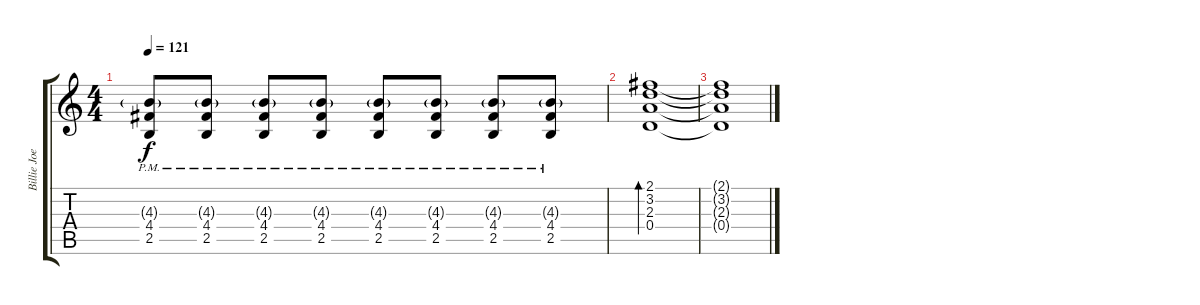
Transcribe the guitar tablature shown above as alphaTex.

\track ("Billie Joe" "Billie Joe") {instrument distortionguitar}
\staff {score tabs}
\tuning (E4 B3 G3 D3 A2 E2) {hide}
\ts (4 4)
\tempo 121
\clef g2
\ks c
(4.3{g pm} 4.4{pm} 2.5{pm}).8{dy f} (4.3{g pm} 4.4{pm} 2.5{pm}).8 (4.3{g pm} 4.4{pm} 2.5{pm}).8 (4.3{g pm} 4.4{pm} 2.5{pm}).8 (4.3{g pm} 4.4{pm} 2.5{pm}).8 (4.3{g pm} 4.4{pm} 2.5{pm}).8 (4.3{g pm} 4.4{pm} 2.5{pm}).8 (4.3{g pm} 4.4{pm} 2.5{pm}).8 |
(2.1 3.2 2.3 0.4).1{bd 120} |
(2.1{t} 3.2{t} 2.3{t} 0.4{t}).1
